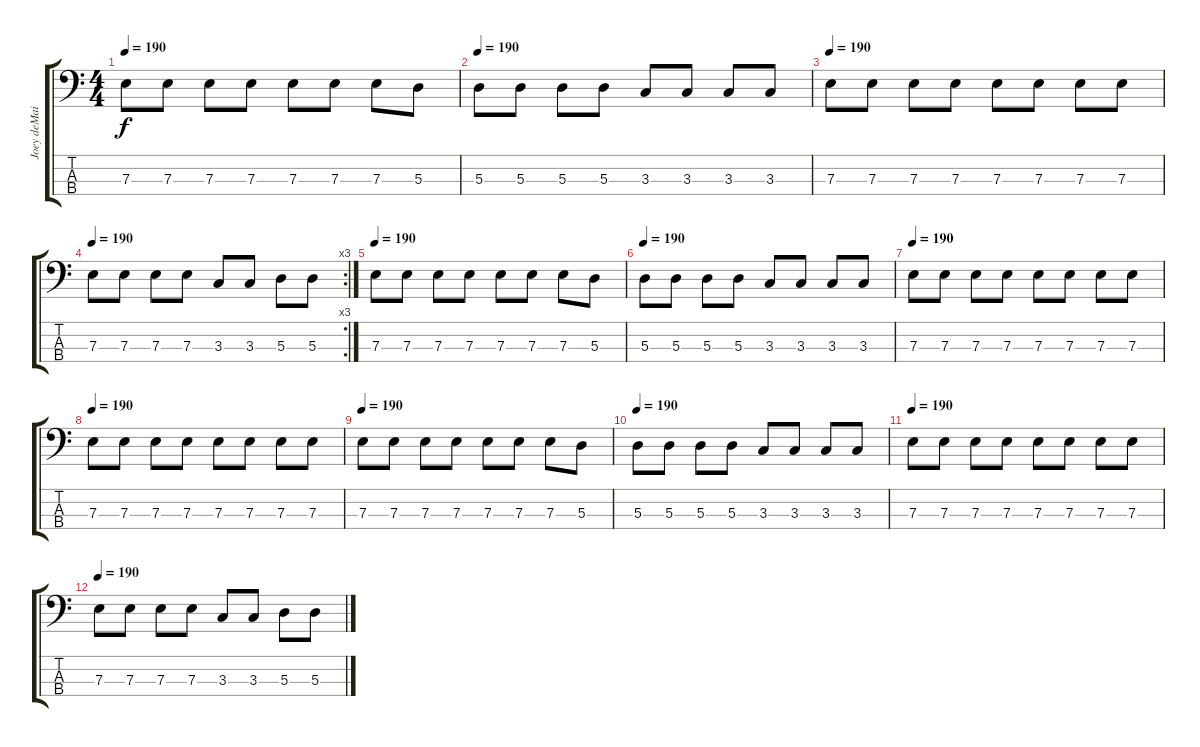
\track ("Joey deMaio" "Joey deMai") {instrument electricbassfinger}
\staff {score tabs}
\tuning (G2 D2 A1 E1) {hide}
\ts (4 4)
\tempo 190
\clef f4
\ks c
7.3.8{dy f} 7.3.8 7.3.8 7.3.8 7.3.8 7.3.8 7.3.8 5.3.8 |
\tempo 190
5.3.8 5.3.8 5.3.8 5.3.8 3.3.8 3.3.8 3.3.8 3.3.8 |
\tempo 190
7.3.8 7.3.8 7.3.8 7.3.8 7.3.8 7.3.8 7.3.8 7.3.8 |
\rc 3
\tempo 190
7.3.8 7.3.8 7.3.8 7.3.8 3.3.8 3.3.8 5.3.8 5.3.8 |
\tempo 190
7.3.8 7.3.8 7.3.8 7.3.8 7.3.8 7.3.8 7.3.8 5.3.8 |
\tempo 190
5.3.8 5.3.8 5.3.8 5.3.8 3.3.8 3.3.8 3.3.8 3.3.8 |
\tempo 190
7.3.8{volume 0} 7.3.8 7.3.8 7.3.8 7.3.8 7.3.8 7.3.8 7.3.8 |
\tempo 190
7.3.8 7.3.8 7.3.8 7.3.8 7.3.8 7.3.8 7.3.8 7.3.8 |
\tempo 190
7.3.8 7.3.8 7.3.8 7.3.8 7.3.8 7.3.8 7.3.8 5.3.8 |
\tempo 190
5.3.8 5.3.8 5.3.8 5.3.8 3.3.8 3.3.8 3.3.8 3.3.8 |
\tempo 190
7.3.8 7.3.8 7.3.8 7.3.8 7.3.8 7.3.8 7.3.8 7.3.8 |
\tempo 190
7.3.8 7.3.8 7.3.8 7.3.8 3.3.8 3.3.8 5.3.8 5.3.8
